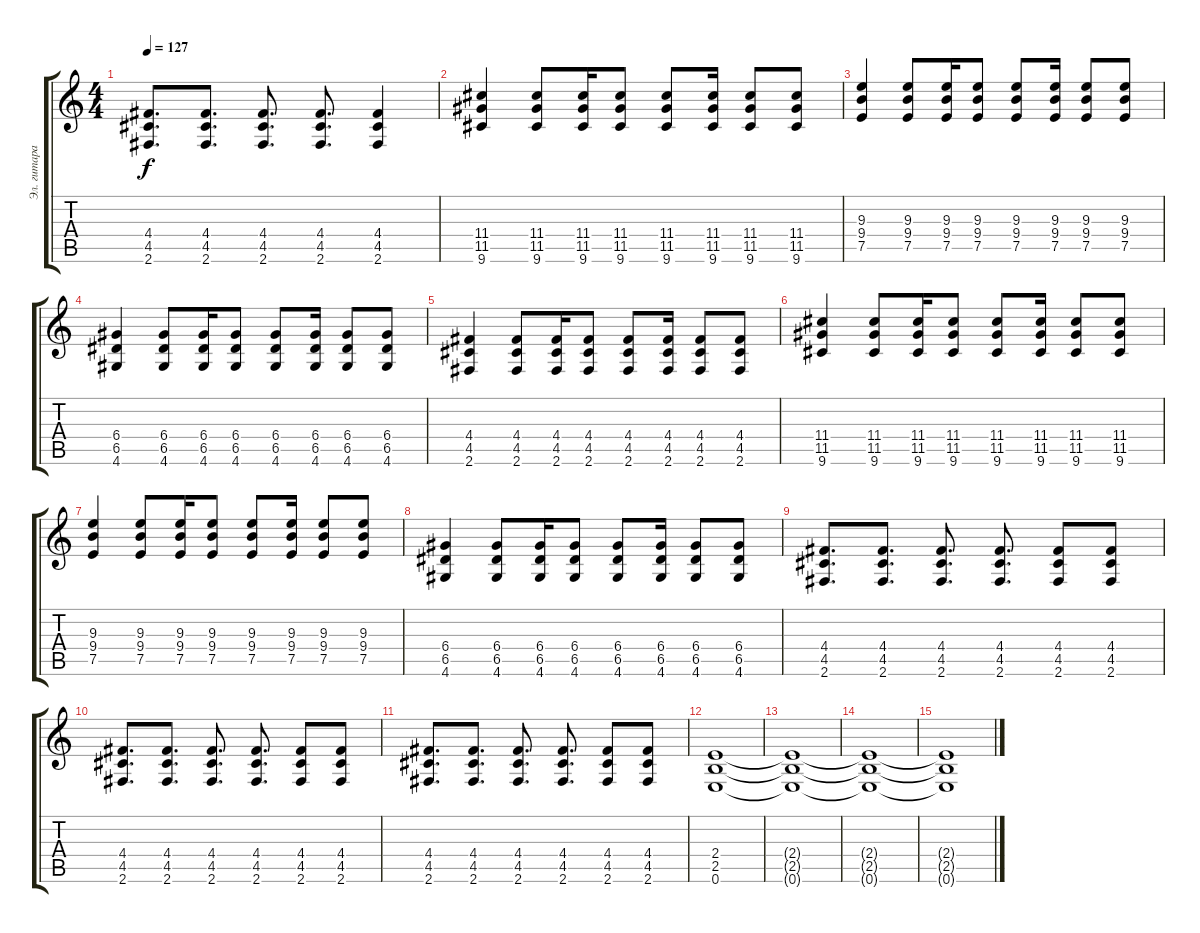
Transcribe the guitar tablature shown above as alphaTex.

\track ("Эл. гитара 2" "Эл. гитара") {instrument distortionguitar}
\staff {score tabs}
\tuning (E4 B3 G3 D3 A2 E2) {hide}
\ts (4 4)
\tempo 127
\clef g2
\ks c
(4.4 4.5 2.6).8{d dy f} (4.4 4.5 2.6).8{d} (4.4 4.5 2.6).8{d} (4.4 4.5 2.6).8{d} (4.4 4.5 2.6).4 |
(11.4 11.5 9.6).4 (11.4 11.5 9.6).8 (11.4 11.5 9.6).16 (11.4 11.5 9.6).8 (11.4 11.5 9.6).8 (11.4 11.5 9.6).16 (11.4 11.5 9.6).8 (11.4 11.5 9.6).8 |
(9.3 9.4 7.5).4 (9.3 9.4 7.5).8 (9.3 9.4 7.5).16 (9.3 9.4 7.5).8 (9.3 9.4 7.5).8 (9.3 9.4 7.5).16 (9.3 9.4 7.5).8 (9.3 9.4 7.5).8 |
(6.4 6.5 4.6).4 (6.4 6.5 4.6).8 (6.4 6.5 4.6).16 (6.4 6.5 4.6).8 (6.4 6.5 4.6).8 (6.4 6.5 4.6).16 (6.4 6.5 4.6).8 (6.4 6.5 4.6).8 |
(4.4 4.5 2.6).4 (4.4 4.5 2.6).8 (4.4 4.5 2.6).16 (4.4 4.5 2.6).8 (4.4 4.5 2.6).8 (4.4 4.5 2.6).16 (4.4 4.5 2.6).8 (4.4 4.5 2.6).8 |
(11.4 11.5 9.6).4 (11.4 11.5 9.6).8 (11.4 11.5 9.6).16 (11.4 11.5 9.6).8 (11.4 11.5 9.6).8 (11.4 11.5 9.6).16 (11.4 11.5 9.6).8 (11.4 11.5 9.6).8 |
(9.3 9.4 7.5).4 (9.3 9.4 7.5).8 (9.3 9.4 7.5).16 (9.3 9.4 7.5).8 (9.3 9.4 7.5).8 (9.3 9.4 7.5).16 (9.3 9.4 7.5).8 (9.3 9.4 7.5).8 |
(6.4 6.5 4.6).4 (6.4 6.5 4.6).8 (6.4 6.5 4.6).16 (6.4 6.5 4.6).8 (6.4 6.5 4.6).8 (6.4 6.5 4.6).16 (6.4 6.5 4.6).8 (6.4 6.5 4.6).8 |
(4.4 4.5 2.6).8{d} (4.4 4.5 2.6).8{d} (4.4 4.5 2.6).8{d} (4.4 4.5 2.6).8{d} (4.4 4.5 2.6).8 (4.4 4.5 2.6).8 |
(4.4 4.5 2.6).8{d} (4.4 4.5 2.6).8{d} (4.4 4.5 2.6).8{d} (4.4 4.5 2.6).8{d} (4.4 4.5 2.6).8 (4.4 4.5 2.6).8 |
(4.4 4.5 2.6).8{d} (4.4 4.5 2.6).8{d} (4.4 4.5 2.6).8{d} (4.4 4.5 2.6).8{d} (4.4 4.5 2.6).8 (4.4 4.5 2.6).8 |
(2.4 2.5 0.6).1 |
(2.4{t} 2.5{t} 0.6{t}).1 |
(2.4{t} 2.5{t} 0.6{t}).1 |
(2.4{t} 2.5{t} 0.6{t}).1
